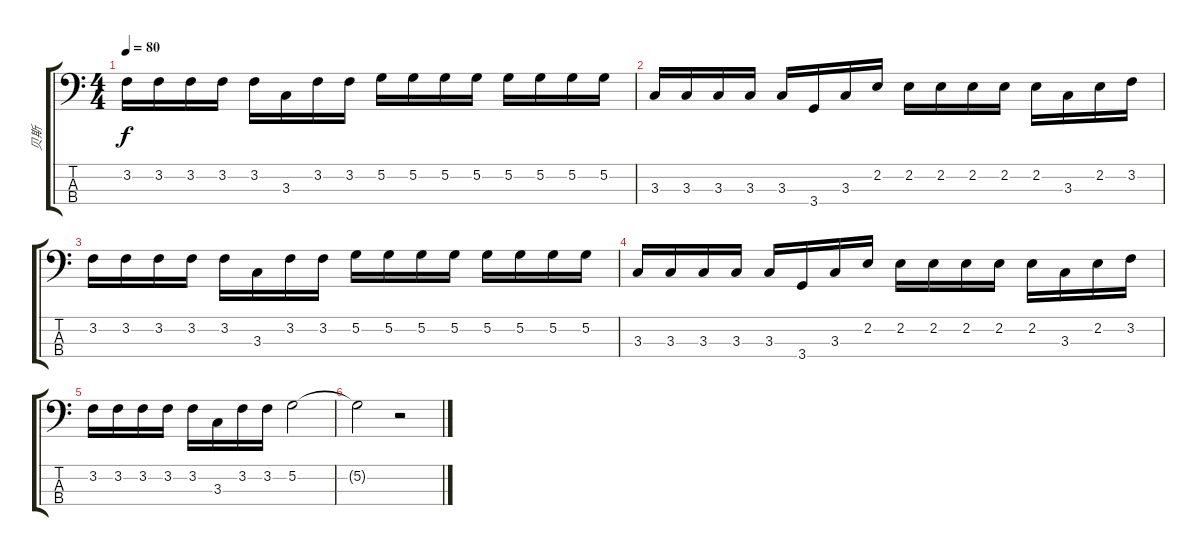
\track ("贝斯" "贝斯") {instrument electricbassfinger}
\staff {score tabs}
\tuning (G2 D2 A1 E1) {hide}
\ts (4 4)
\tempo 80
\clef f4
\ks c
3.2.16{dy f} 3.2.16 3.2.16 3.2.16 3.2.16 3.3.16 3.2.16 3.2.16 5.2.16 5.2.16 5.2.16 5.2.16 5.2.16 5.2.16 5.2.16 5.2.16 |
3.3.16 3.3.16 3.3.16 3.3.16 3.3.16 3.4.16 3.3.16 2.2.16 2.2.16 2.2.16 2.2.16 2.2.16 2.2.16 3.3.16 2.2.16 3.2.16 |
3.2.16 3.2.16 3.2.16 3.2.16 3.2.16 3.3.16 3.2.16 3.2.16 5.2.16 5.2.16 5.2.16 5.2.16 5.2.16 5.2.16 5.2.16 5.2.16 |
3.3.16 3.3.16 3.3.16 3.3.16 3.3.16 3.4.16 3.3.16 2.2.16 2.2.16 2.2.16 2.2.16 2.2.16 2.2.16 3.3.16 2.2.16 3.2.16 |
3.2.16 3.2.16 3.2.16 3.2.16 3.2.16 3.3.16 3.2.16 3.2.16 5.2.2 |
5.2{t}.2 r.2
